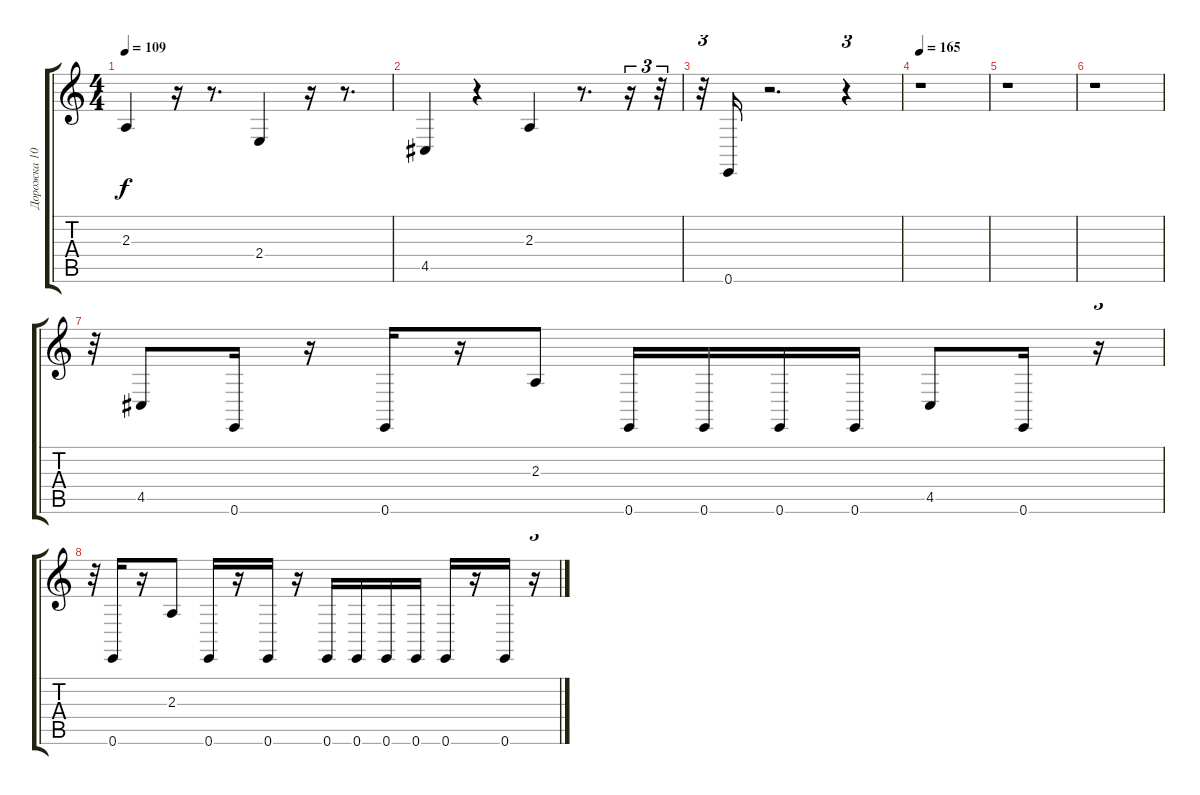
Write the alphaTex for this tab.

\track ("Дорожка 10" "Дорожка 10") {instrument brightacousticpiano}
\staff {score tabs}
\tuning (E4 B3 G3 D3 A2 E2) {hide}
\ts (4 4)
\tempo 109
\clef g2
\ks c
2.3.4{dy f} r.16 r.8{d} 2.4.4 r.16 r.8{d} |
4.5.4 r.4 2.3.4 r.8{d} r.16{tu (3 2)} r.32{tu (3 2)} |
r.32{tu (3 2)} 0.6.16 r.2{d} r.4{tu (3 2)} |
\tempo 165
r.1 |
r.1 |
r.1 |
r.32{tu (3 2)} 4.5.8 0.6.16 r.16 0.6.16 r.16 2.3.8 0.6.16 0.6.16 0.6.16 0.6.16 4.5.8 0.6.16 r.16{tu (3 2)} |
r.32{tu (3 2)} 0.6.16 r.16 2.3.8 0.6.16 r.16 0.6.16 r.16 0.6.16 0.6.16 0.6.16 0.6.16 0.6.16 r.16 0.6.16 r.16{tu (3 2)}
